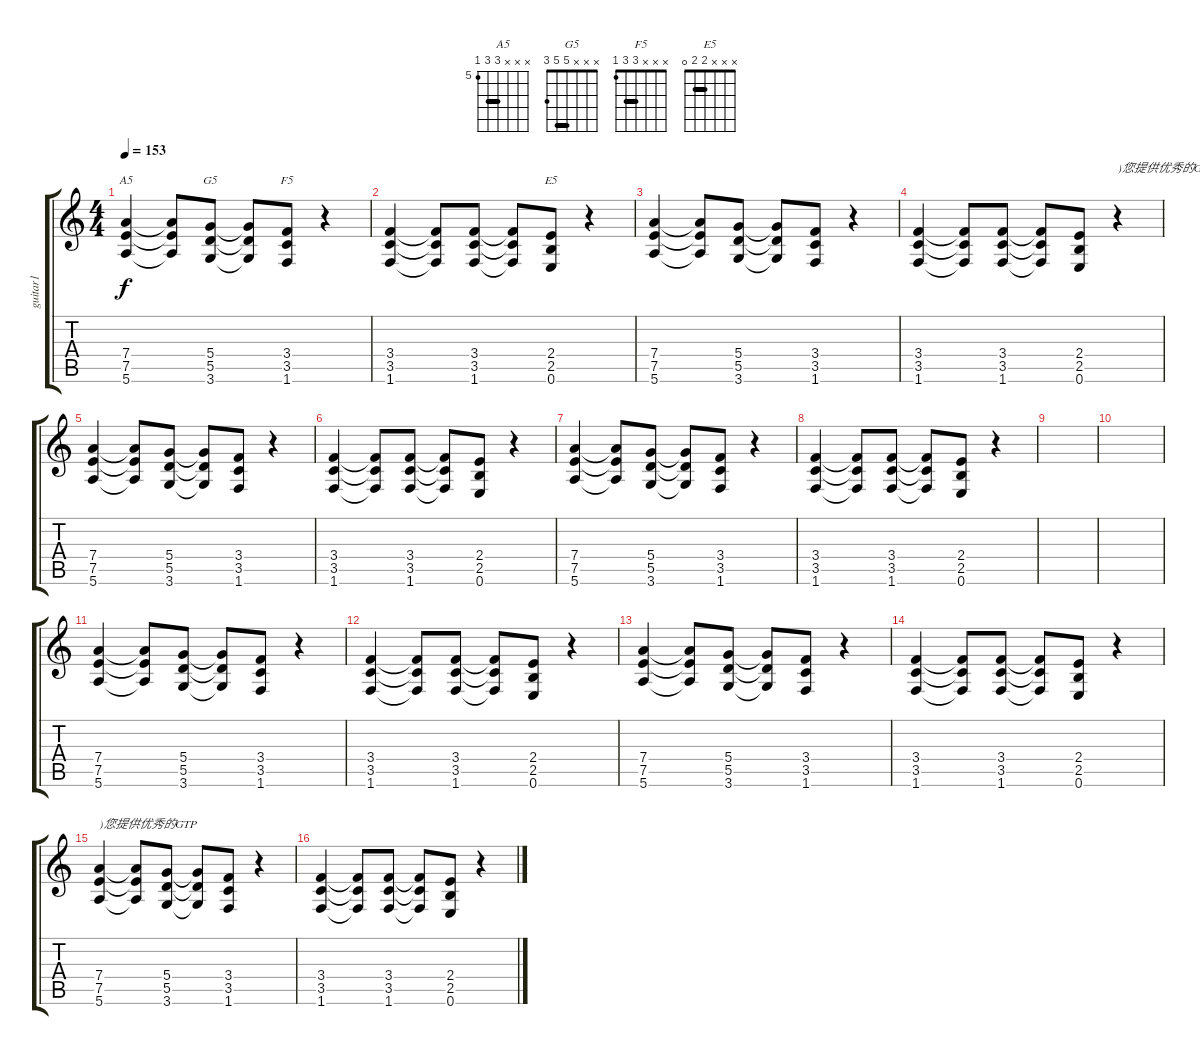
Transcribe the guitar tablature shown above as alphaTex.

\track ("guitar1" "guitar1") {instrument overdrivenguitar}
\staff {score tabs}
\tuning (E4 B3 G3 D3 A2 E2) {hide}
\chord ("A5" x x x 7 7 5) {firstfret 5 barre 7}
\chord ("G5" x x x 5 5 3) {barre 5}
\chord ("F5" x x x 3 3 1) {barre 3}
\chord ("E5" x x x 2 2 0) {barre 2}
\ts (4 4)
\tempo 153
\clef g2
\ks c
(7.4 7.5 5.6).4{ch "A5" dy f instrument overdrivenguitar} (7.4{t} 7.5{t} 5.6{t}).8 (5.4 5.5 3.6).8{ch "G5"} (5.4{t} 5.5{t} 3.6{t}).8 (3.4 3.5 1.6).8{ch "F5"} r.4 |
(3.4 3.5 1.6).4 (3.4{t} 3.5{t} 1.6{t}).8 (3.4 3.5 1.6).8 (3.4{t} 3.5{t} 1.6{t}).8 (2.4 2.5 0.6).8{ch "E5"} r.4 |
(7.4 7.5 5.6).4 (7.4{t} 7.5{t} 5.6{t}).8 (5.4 5.5 3.6).8 (5.4{t} 5.5{t} 3.6{t}).8 (3.4 3.5 1.6).8 r.4 |
(3.4 3.5 1.6).4 (3.4{t} 3.5{t} 1.6{t}).8 (3.4 3.5 1.6).8 (3.4{t} 3.5{t} 1.6{t}).8 (2.4 2.5 0.6).8 r.4{txt ")您提供优秀的GTP"} |
(7.4 7.5 5.6).4 (7.4{t} 7.5{t} 5.6{t}).8 (5.4 5.5 3.6).8 (5.4{t} 5.5{t} 3.6{t}).8 (3.4 3.5 1.6).8 r.4 |
(3.4 3.5 1.6).4 (3.4{t} 3.5{t} 1.6{t}).8 (3.4 3.5 1.6).8 (3.4{t} 3.5{t} 1.6{t}).8 (2.4 2.5 0.6).8 r.4 |
(7.4 7.5 5.6).4 (7.4{t} 7.5{t} 5.6{t}).8 (5.4 5.5 3.6).8 (5.4{t} 5.5{t} 3.6{t}).8 (3.4 3.5 1.6).8 r.4 |
(3.4 3.5 1.6).4 (3.4{t} 3.5{t} 1.6{t}).8 (3.4 3.5 1.6).8 (3.4{t} 3.5{t} 1.6{t}).8 (2.4 2.5 0.6).8 r.4 |
|
|
(7.4 7.5 5.6).4 (7.4{t} 7.5{t} 5.6{t}).8 (5.4 5.5 3.6).8 (5.4{t} 5.5{t} 3.6{t}).8 (3.4 3.5 1.6).8 r.4 |
(3.4 3.5 1.6).4 (3.4{t} 3.5{t} 1.6{t}).8 (3.4 3.5 1.6).8 (3.4{t} 3.5{t} 1.6{t}).8 (2.4 2.5 0.6).8 r.4 |
(7.4 7.5 5.6).4 (7.4{t} 7.5{t} 5.6{t}).8 (5.4 5.5 3.6).8 (5.4{t} 5.5{t} 3.6{t}).8 (3.4 3.5 1.6).8 r.4 |
(3.4 3.5 1.6).4 (3.4{t} 3.5{t} 1.6{t}).8 (3.4 3.5 1.6).8 (3.4{t} 3.5{t} 1.6{t}).8 (2.4 2.5 0.6).8 r.4 |
(7.4 7.5 5.6).4{txt ")您提供优秀的GTP"} (7.4{t} 7.5{t} 5.6{t}).8 (5.4 5.5 3.6).8 (5.4{t} 5.5{t} 3.6{t}).8 (3.4 3.5 1.6).8 r.4 |
(3.4 3.5 1.6).4 (3.4{t} 3.5{t} 1.6{t}).8 (3.4 3.5 1.6).8 (3.4{t} 3.5{t} 1.6{t}).8 (2.4 2.5 0.6).8 r.4
